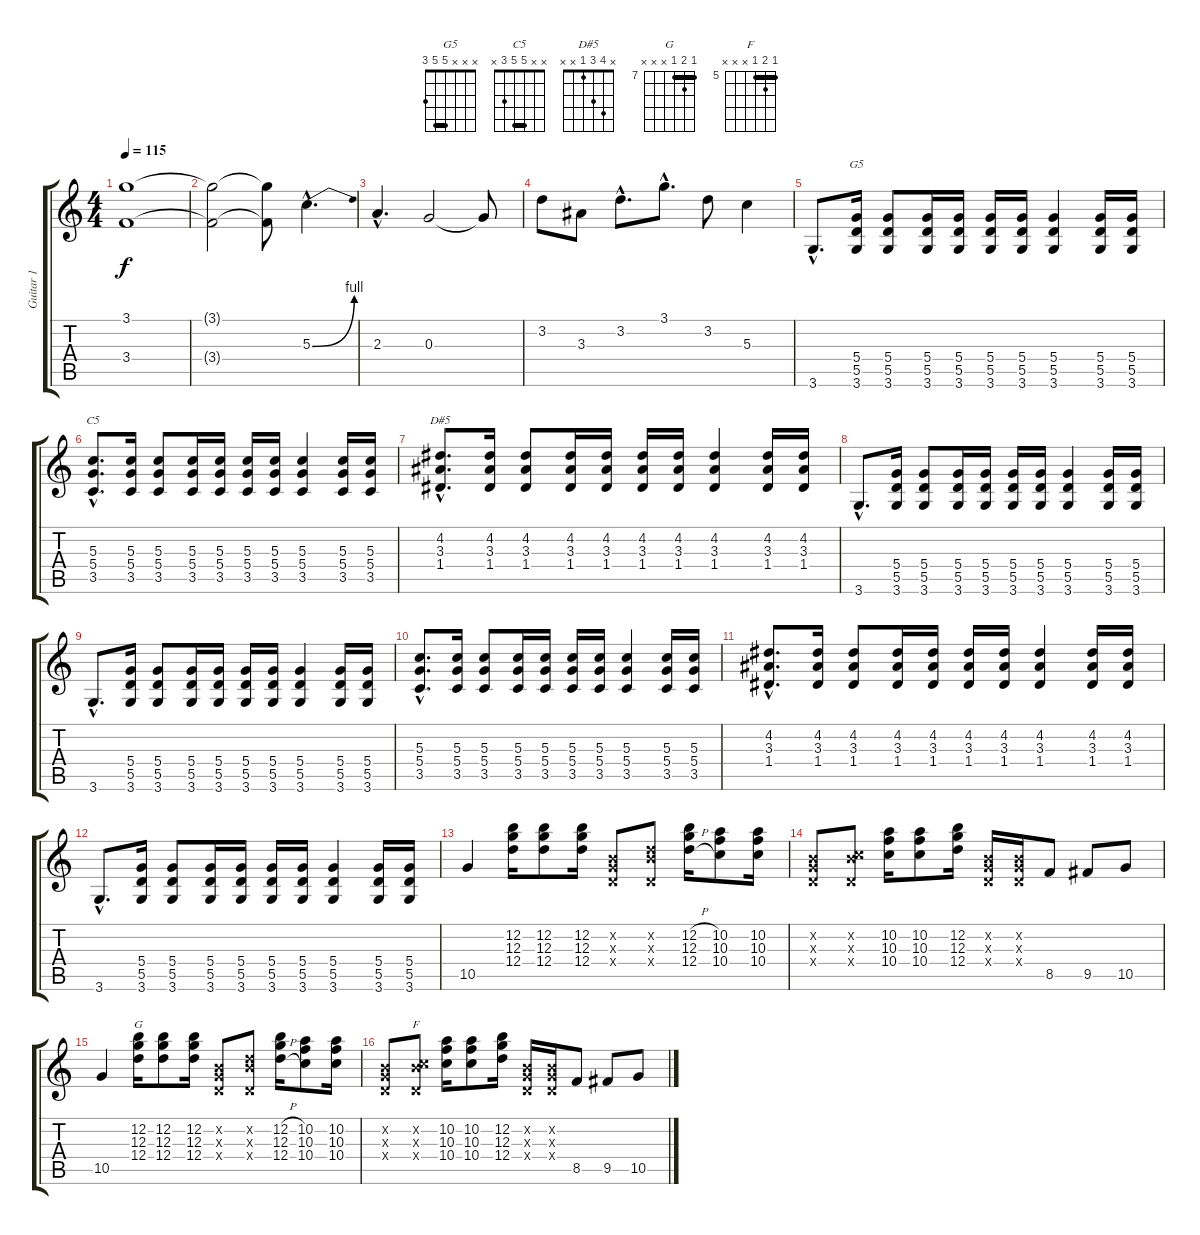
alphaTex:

\track ("Guitar 1" "Guitar 1") {instrument overdrivenguitar}
\staff {score tabs}
\tuning (E4 B3 G3 D3 A2 E2) {hide}
\chord ("G5" x x x 5 5 3) {barre 5}
\chord ("C5" x x 5 5 3 x) {barre 5}
\chord ("D#5" x 4 3 1 x x)
\chord ("G" 7 8 7 x x x) {firstfret 7 barre 7}
\chord ("F" 5 6 5 x x x) {firstfret 5 barre 5}
\ts (4 4)
\tempo 115
\clef g2
\ks c
(3.1 3.4).1{dy f} |
(3.1{t} 3.4{t}).2 (3.1{t} 3.4{t}).8 5.3{be (bend 0 0 60 4) hac}.4{d} |
2.3{hac}.4{d} 0.3.2 0.3{t}.8 |
3.2.8 3.3.8 3.2{hac}.8{d} 3.1{hac}.8{d} 3.2.8 5.3.4 |
3.6{hac}.8{d} (5.4 5.5 3.6).16{ch "G5"} (5.4 5.5 3.6).8 (5.4 5.5 3.6).16 (5.4 5.5 3.6).16 (5.4 5.5 3.6).16 (5.4 5.5 3.6).16 (5.4 5.5 3.6).4 (5.4 5.5 3.6).16 (5.4 5.5 3.6).16 |
(5.3{hac} 5.4{hac} 3.5{hac}).8{d ch "C5"} (5.3 5.4 3.5).16 (5.3 5.4 3.5).8 (5.3 5.4 3.5).16 (5.3 5.4 3.5).16 (5.3 5.4 3.5).16 (5.3 5.4 3.5).16 (5.3 5.4 3.5).4 (5.3 5.4 3.5).16 (5.3 5.4 3.5).16 |
(4.2{hac} 3.3{hac} 1.4{hac}).8{d ch "D#5"} (4.2 3.3 1.4).16 (4.2 3.3 1.4).8 (4.2 3.3 1.4).16 (4.2 3.3 1.4).16 (4.2 3.3 1.4).16 (4.2 3.3 1.4).16 (4.2 3.3 1.4).4 (4.2 3.3 1.4).16 (4.2 3.3 1.4).16 |
3.6{hac}.8{d} (5.4 5.5 3.6).16 (5.4 5.5 3.6).8 (5.4 5.5 3.6).16 (5.4 5.5 3.6).16 (5.4 5.5 3.6).16 (5.4 5.5 3.6).16 (5.4 5.5 3.6).4 (5.4 5.5 3.6).16 (5.4 5.5 3.6).16 |
3.6{hac}.8{d} (5.4 5.5 3.6).16 (5.4 5.5 3.6).8 (5.4 5.5 3.6).16 (5.4 5.5 3.6).16 (5.4 5.5 3.6).16 (5.4 5.5 3.6).16 (5.4 5.5 3.6).4 (5.4 5.5 3.6).16 (5.4 5.5 3.6).16 |
(5.3{hac} 5.4{hac} 3.5{hac}).8{d} (5.3 5.4 3.5).16 (5.3 5.4 3.5).8 (5.3 5.4 3.5).16 (5.3 5.4 3.5).16 (5.3 5.4 3.5).16 (5.3 5.4 3.5).16 (5.3 5.4 3.5).4 (5.3 5.4 3.5).16 (5.3 5.4 3.5).16 |
(4.2{hac} 3.3{hac} 1.4{hac}).8{d} (4.2 3.3 1.4).16 (4.2 3.3 1.4).8 (4.2 3.3 1.4).16 (4.2 3.3 1.4).16 (4.2 3.3 1.4).16 (4.2 3.3 1.4).16 (4.2 3.3 1.4).4 (4.2 3.3 1.4).16 (4.2 3.3 1.4).16 |
3.6{hac}.8{d} (5.4 5.5 3.6).16 (5.4 5.5 3.6).8 (5.4 5.5 3.6).16 (5.4 5.5 3.6).16 (5.4 5.5 3.6).16 (5.4 5.5 3.6).16 (5.4 5.5 3.6).4 (5.4 5.5 3.6).16 (5.4 5.5 3.6).16 |
10.5.4 (12.2 12.3 12.4).16 (12.2 12.3 12.4).8 (12.2 12.3 12.4).16 (0.2{x} 0.3{x} 0.4{x}).8 (0.2{x} 7.3{x} 0.4{x}).8 (12.2{h} 12.3{h} 12.4{h}).16 (10.2 10.3 10.4).8 (10.2 10.3 10.4).16 |
(0.2{x} 0.3{x} 0.4{x}).8 (0.2{x} 5.3{x} 0.4{x}).8 (10.2 10.3 10.4).16 (10.2 10.3 10.4).8 (12.2 12.3 12.4).16 (0.2{x} 0.3{x} 0.4{x}).16 (0.2{x} 0.3{x} 0.4{x}).16 8.5.8 9.5.8 10.5.8 |
10.5.4 (12.2 12.3 12.4).16{ch "G"} (12.2 12.3 12.4).8 (12.2 12.3 12.4).16 (0.2{x} 0.3{x} 0.4{x}).8 (0.2{x} 7.3{x} 0.4{x}).8 (12.2{h} 12.3{h} 12.4{h}).16 (10.2 10.3 10.4).8 (10.2 10.3 10.4).16 |
(0.2{x} 0.3{x} 0.4{x}).8 (0.2{x} 5.3{x} 0.4{x}).8{ch "F"} (10.2 10.3 10.4).16 (10.2 10.3 10.4).8 (12.2 12.3 12.4).16 (0.2{x} 0.3{x} 0.4{x}).16 (0.2{x} 0.3{x} 0.4{x}).16 8.5.8 9.5.8 10.5.8
